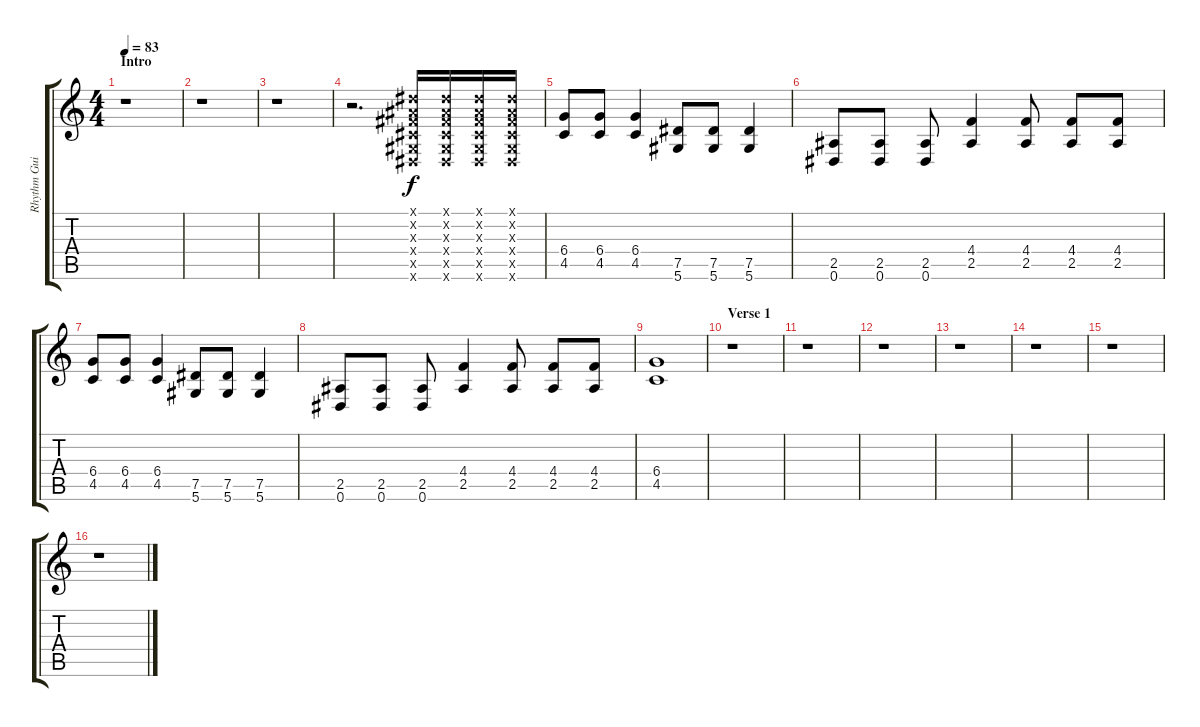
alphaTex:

\track ("Rhythm Guitar 2" "Rhythm Gui") {instrument overdrivenguitar}
\staff {score tabs}
\tuning (Eb4 Bb3 Gb3 Db3 Ab2 Eb2) {hide}
\ts (4 4)
\section ("" "Intro")
\tempo 83
\clef g2
\ks c
r.1{dy f instrument overdrivenguitar} |
r.1 |
r.1 |
r.2{d} (0.1{x} 0.2{x} 0.3{x} 0.4{x} 0.5{x} 0.6{x}).16 (0.1{x} 0.2{x} 0.3{x} 0.4{x} 0.5{x} 0.6{x}).16 (0.1{x} 0.2{x} 0.3{x} 0.4{x} 0.5{x} 0.6{x}).16 (0.1{x} 0.2{x} 0.3{x} 0.4{x} 0.5{x} 0.6{x}).16 |
(6.4 4.5).8 (6.4 4.5).8 (6.4 4.5).4 (7.5 5.6).8 (7.5 5.6).8 (7.5 5.6).4 |
(2.5 0.6).8 (2.5 0.6).8 (2.5 0.6).8 (4.4 2.5).4 (4.4 2.5).8 (4.4 2.5).8 (4.4 2.5).8 |
(6.4 4.5).8 (6.4 4.5).8 (6.4 4.5).4 (7.5 5.6).8 (7.5 5.6).8 (7.5 5.6).4 |
(2.5 0.6).8 (2.5 0.6).8 (2.5 0.6).8 (4.4 2.5).4 (4.4 2.5).8 (4.4 2.5).8 (4.4 2.5).8 |
(6.4 4.5).1 |
\section ("" "Verse 1")
r.1 |
r.1 |
r.1 |
r.1 |
r.1 |
r.1 |
r.1
